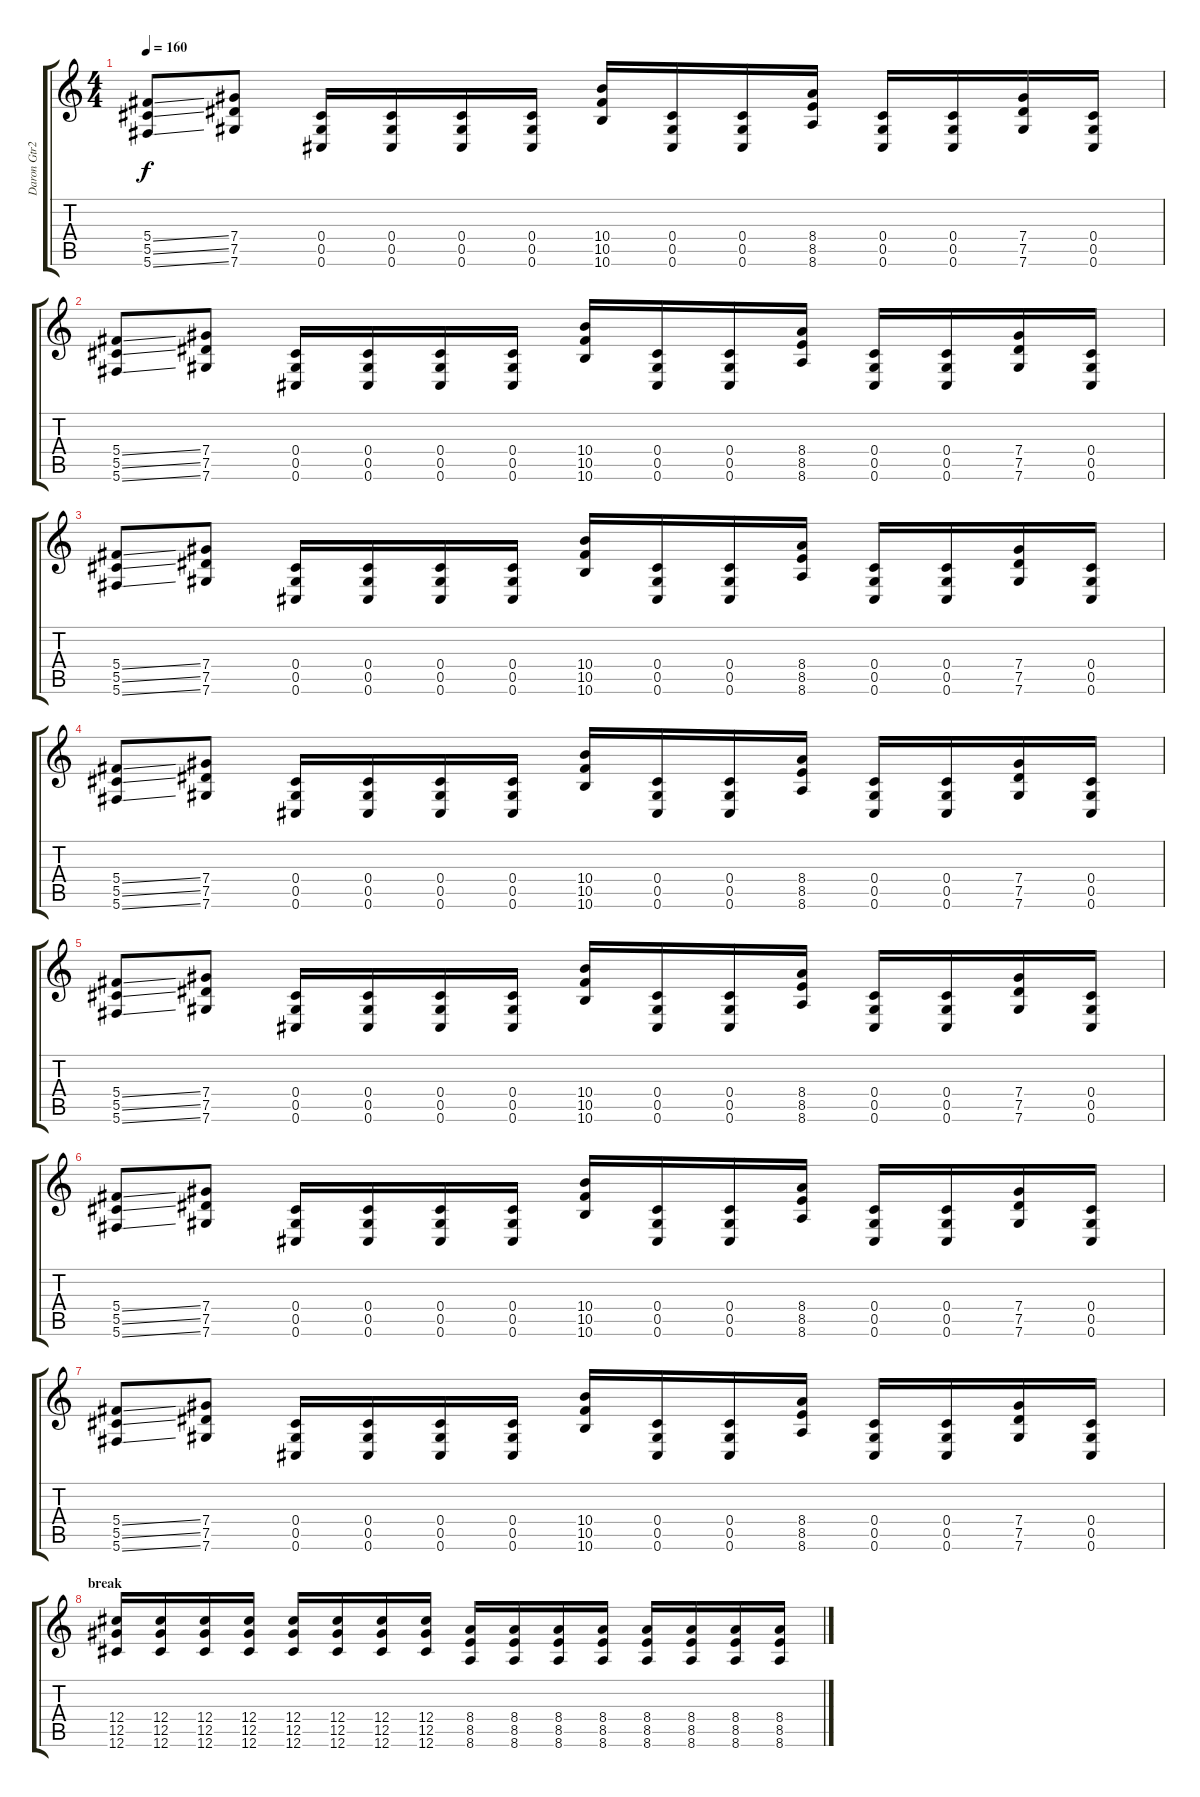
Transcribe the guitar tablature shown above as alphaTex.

\track ("Daron Gtr2" "Daron Gtr2") {instrument overdrivenguitar}
\staff {score tabs}
\tuning (Eb4 Bb3 Gb3 Db3 Ab2 Db2) {hide}
\ts (4 4)
\tempo 160
\clef g2
\ks c
(5.4{ss} 5.5{ss} 5.6{ss}).8{dy f} (7.4 7.5 7.6).8 (0.4 0.5 0.6).16 (0.4 0.5 0.6).16 (0.4 0.5 0.6).16 (0.4 0.5 0.6).16 (10.4 10.5 10.6).16 (0.4 0.5 0.6).16 (0.4 0.5 0.6).16 (8.4 8.5 8.6).16 (0.4 0.5 0.6).16 (0.4 0.5 0.6).16 (7.4 7.5 7.6).16 (0.4 0.5 0.6).16 |
(5.4{ss} 5.5{ss} 5.6{ss}).8 (7.4 7.5 7.6).8 (0.4 0.5 0.6).16 (0.4 0.5 0.6).16 (0.4 0.5 0.6).16 (0.4 0.5 0.6).16 (10.4 10.5 10.6).16 (0.4 0.5 0.6).16 (0.4 0.5 0.6).16 (8.4 8.5 8.6).16 (0.4 0.5 0.6).16 (0.4 0.5 0.6).16 (7.4 7.5 7.6).16 (0.4 0.5 0.6).16 |
(5.4{ss} 5.5{ss} 5.6{ss}).8 (7.4 7.5 7.6).8 (0.4 0.5 0.6).16 (0.4 0.5 0.6).16 (0.4 0.5 0.6).16 (0.4 0.5 0.6).16 (10.4 10.5 10.6).16 (0.4 0.5 0.6).16 (0.4 0.5 0.6).16 (8.4 8.5 8.6).16 (0.4 0.5 0.6).16 (0.4 0.5 0.6).16 (7.4 7.5 7.6).16 (0.4 0.5 0.6).16 |
(5.4{ss} 5.5{ss} 5.6{ss}).8 (7.4 7.5 7.6).8 (0.4 0.5 0.6).16 (0.4 0.5 0.6).16 (0.4 0.5 0.6).16 (0.4 0.5 0.6).16 (10.4 10.5 10.6).16 (0.4 0.5 0.6).16 (0.4 0.5 0.6).16 (8.4 8.5 8.6).16 (0.4 0.5 0.6).16 (0.4 0.5 0.6).16 (7.4 7.5 7.6).16 (0.4 0.5 0.6).16 |
(5.4{ss} 5.5{ss} 5.6{ss}).8 (7.4 7.5 7.6).8 (0.4 0.5 0.6).16 (0.4 0.5 0.6).16 (0.4 0.5 0.6).16 (0.4 0.5 0.6).16 (10.4 10.5 10.6).16 (0.4 0.5 0.6).16 (0.4 0.5 0.6).16 (8.4 8.5 8.6).16 (0.4 0.5 0.6).16 (0.4 0.5 0.6).16 (7.4 7.5 7.6).16 (0.4 0.5 0.6).16 |
(5.4{ss} 5.5{ss} 5.6{ss}).8 (7.4 7.5 7.6).8 (0.4 0.5 0.6).16 (0.4 0.5 0.6).16 (0.4 0.5 0.6).16 (0.4 0.5 0.6).16 (10.4 10.5 10.6).16 (0.4 0.5 0.6).16 (0.4 0.5 0.6).16 (8.4 8.5 8.6).16 (0.4 0.5 0.6).16 (0.4 0.5 0.6).16 (7.4 7.5 7.6).16 (0.4 0.5 0.6).16 |
(5.4{ss} 5.5{ss} 5.6{ss}).8 (7.4 7.5 7.6).8 (0.4 0.5 0.6).16 (0.4 0.5 0.6).16 (0.4 0.5 0.6).16 (0.4 0.5 0.6).16 (10.4 10.5 10.6).16 (0.4 0.5 0.6).16 (0.4 0.5 0.6).16 (8.4 8.5 8.6).16 (0.4 0.5 0.6).16 (0.4 0.5 0.6).16 (7.4 7.5 7.6).16 (0.4 0.5 0.6).16 |
\section ("" "break")
(12.4 12.5 12.6).16 (12.4 12.5 12.6).16 (12.4 12.5 12.6).16 (12.4 12.5 12.6).16 (12.4 12.5 12.6).16 (12.4 12.5 12.6).16 (12.4 12.5 12.6).16 (12.4 12.5 12.6).16 (8.4 8.5 8.6).16 (8.4 8.5 8.6).16 (8.4 8.5 8.6).16 (8.4 8.5 8.6).16 (8.4 8.5 8.6).16 (8.4 8.5 8.6).16 (8.4 8.5 8.6).16 (8.4 8.5 8.6).16
